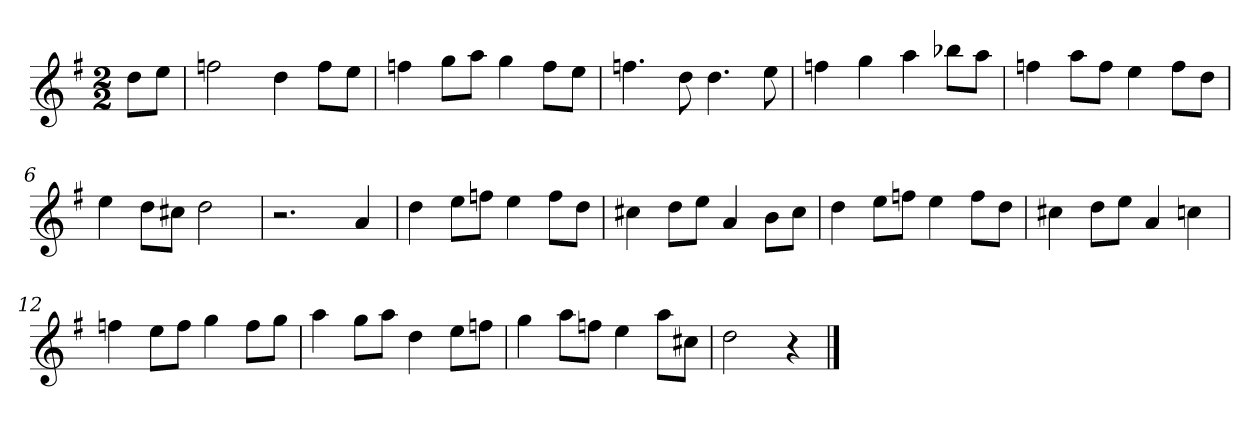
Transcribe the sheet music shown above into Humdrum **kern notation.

**kern
*part1
*staff1
*k[f#]
*M2/2
*MM120
=
8ddL
8eeJ
=1
2ffn
4dd
8ffL
8eeJ
=2
4ffn
8ggL
8aaJ
4gg
8ffL
8eeJ
=3
4.ffn
8dd
4.dd
8ee
=4
4ffn
4gg
4aa
8bb-XL
8aaJ
=5
4ffn
8aaL
8ffJ
4ee
8ffL
8ddJ
=6
4ee
8ddL
8cc#XJ
2dd
=7
2.r
4a
=8
4dd
8eeL
8ffnJ
4ee
8ffL
8ddJ
=9
4cc#X
8ddL
8eeJ
4a
8bL
8cc#J
=10
4dd
8eeL
8ffnJ
4ee
8ffL
8ddJ
=11
4cc#X
8ddL
8eeJ
4a
4ccn
=12
4ffn
8eeL
8ffJ
4gg
8ffL
8ggJ
=13
4aa
8ggL
8aaJ
4dd
8eeL
8ffnJ
=14
4gg
8aaL
8ffnJ
4ee
8aaL
8cc#XJ
=15
2dd
4r
==
*-
